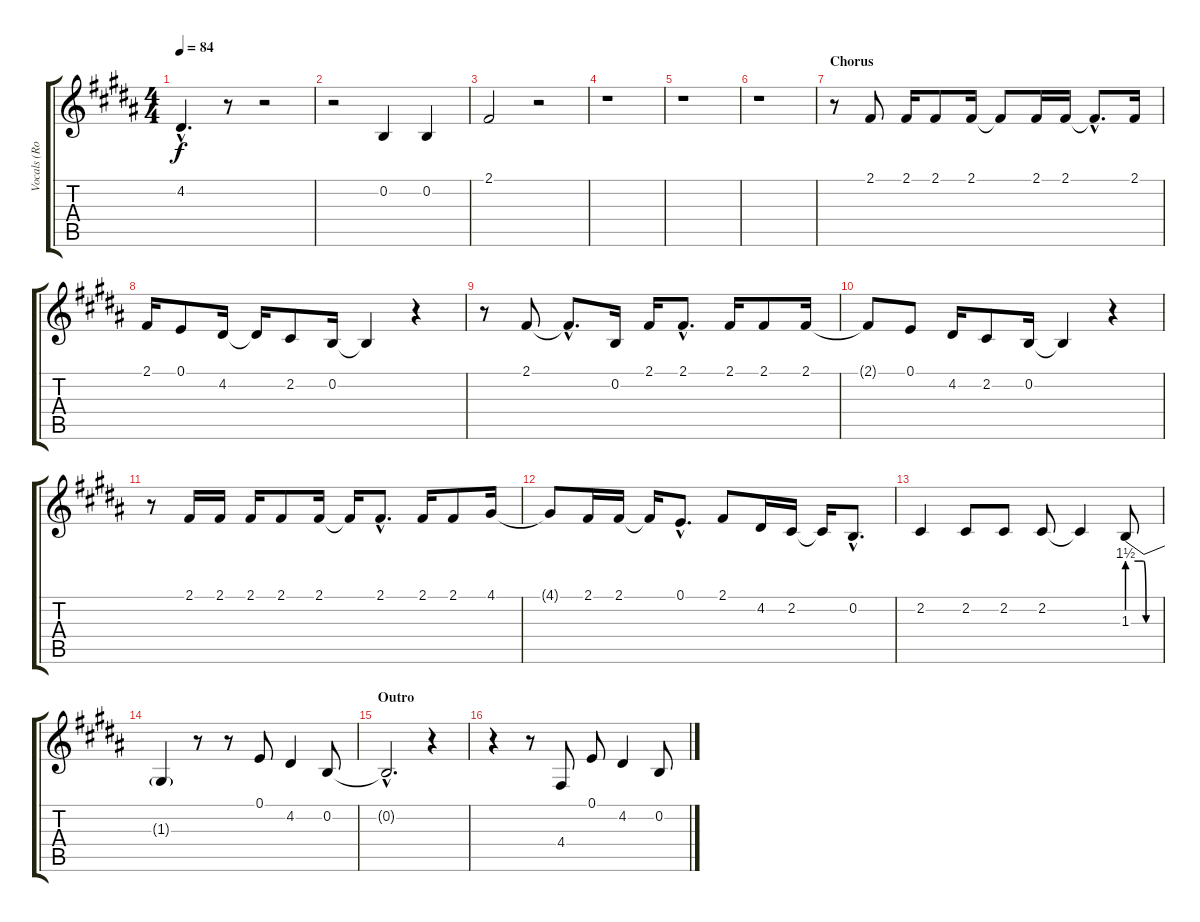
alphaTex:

\track ("Vocals (Rob')" "Vocals (Ro") {instrument clarinet}
\staff {score tabs}
\tuning (E4 B3 G3 D3 A2 E2) {hide}
\ts (4 4)
\tempo 84
\clef g2
\ks b
4.2{hac t}.4{d dy f} r.8 r.2 |
r.2 0.2.4 0.2.4 |
2.1.2 r.2 |
r.1 |
r.1 |
r.1 |
\section ("" "Chorus")
r.8 2.1.8 2.1.16 2.1.8 2.1.16 2.1{t}.8 2.1.16 2.1.16 2.1{hac t}.8{d} 2.1.16 |
2.1.16 0.1.8 4.2.16 4.2{t}.16 2.2.8 0.2.16 0.2{t}.4 r.4 |
r.8 2.1.8 2.1{hac t}.8{d} 0.2.16 2.1.16 2.1{hac}.8{d} 2.1.16 2.1.8 2.1.16 |
2.1{t}.8 0.1.8 4.2.16 2.2.8 0.2.16 0.2{t}.4 r.4 |
r.8 2.1.16 2.1.16 2.1.16 2.1.8 2.1.16 2.1{t}.16 2.1{hac}.8{d} 2.1.16 2.1.8 4.1.16 |
4.1{t}.8 2.1.16 2.1.16 2.1{t}.16 0.1{hac}.8{d} 2.1.8 4.2.16 2.2.16 2.2{t}.16 0.2{hac}.8{d} |
2.2.4 2.2.8 2.2.8 2.2.8 2.2{t}.4 1.3{be (custom 0 6 20 6 30 6 35 0 40 0 60 0)}.8 |
1.3{t}.4 r.8 r.8 0.1.8 4.2.4 0.2.8 |
\section ("" "Outro")
0.2{hac t}.2{d} r.4 |
r.4 r.8 4.4.8 0.1.8 4.2.4 0.2.8
